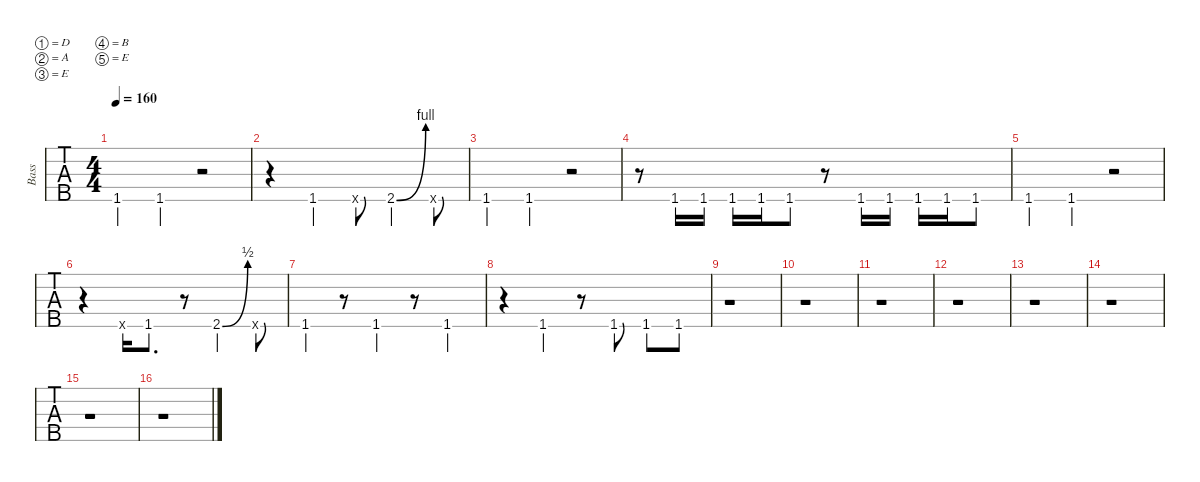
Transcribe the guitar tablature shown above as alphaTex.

\defaultSystemsLayout 4
\hideDynamics
\bracketExtendMode groupsimilarinstruments
\multiBarRest
\otherSystemsTrackNameOrientation horizontal
\track ("Bass" "Bass") {instrument electricbassfinger}
\staff {tabs}
\tuning (D2 A1 E1 B0 E0)
\ts (4 4)
\tempo 160
\clef f4
\ks c
1.5.4{dy mf} 1.5.4 r.2 |
r.4 1.5.4 0.5{x}.8 2.5{be (bend 0 0 43.8 4) acc #}.4 0.5{x}.8 |
1.5.4 1.5.4 r.2 |
r.8 1.5.16 1.5.16 1.5.16 1.5.16 1.5.8 r.8 1.5.16 1.5.16 1.5.16 1.5.16 1.5{st}.8 |
1.5.4 1.5.4 r.2 |
r.4 0.5{x}.16 1.5.8{d} r.8 2.5{be (bend 0 0 39.6 2) acc #}.4 0.5{x}.8 |
1.5.4 r.8 1.5.4 r.8 1.5.4 |
r.4 1.5.4 r.8 1.5.8 1.5.8 1.5.8 |
r.1 |
r.1 |
r.1 |
r.1 |
r.1 |
r.1 |
r.1 |
r.1
